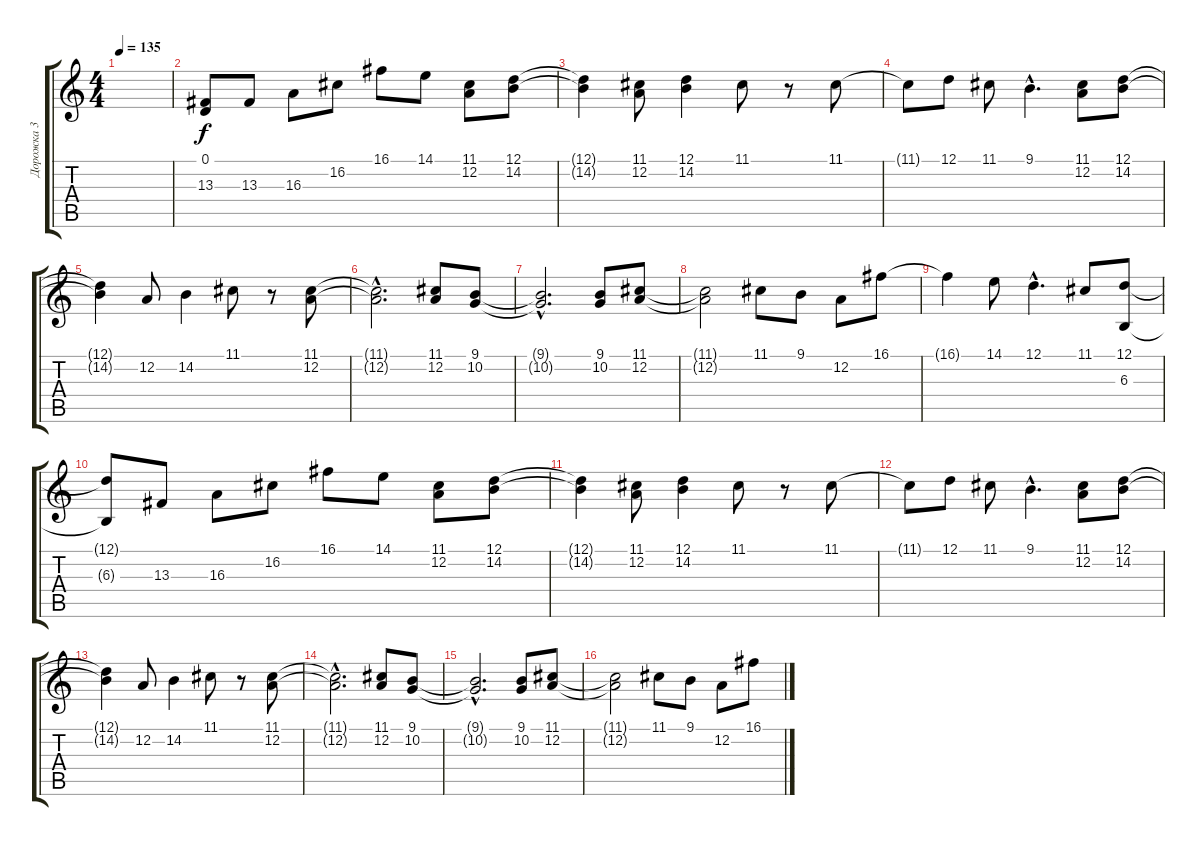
\track ("Дорожка 3" "Дорожка 3") {instrument stringensemble1}
\staff {score tabs}
\tuning (D4 A3 F3 C3 G2 D2) {hide}
\ts (4 4)
\tempo 135
\clef g2
\ks c
|
(0.1 13.3).8 13.3.8 16.3.8 16.2.8 16.1.8 14.1.8 (11.1 12.2).8 (12.1 14.2).8 |
(12.1{t} 14.2{t}).4 (11.1 12.2).8 (12.1 14.2).4 11.1.8 r.8 11.1.8 |
11.1{t}.8 12.1.8 11.1.8 9.1{hac}.4{d} (11.1 12.2).8 (12.1 14.2).8 |
(12.1{t} 14.2{t}).4 12.2.8 14.2.4 11.1.8 r.8 (11.1 12.2).8 |
(11.1{hac t} 12.2{hac t}).2{d} (11.1 12.2).8 (9.1 10.2).8 |
(9.1{hac t} 10.2{hac t}).2{d} (9.1 10.2).8 (11.1 12.2).8 |
(11.1{t} 12.2{t}).2 11.1.8 9.1.8 12.2.8 16.1.8 |
16.1{t}.4 14.1.8 12.1{hac}.4{d} 11.1.8 (12.1 6.3).8 |
(12.1{t} 6.3{t}).8 13.3.8 16.3.8 16.2.8 16.1.8 14.1.8 (11.1 12.2).8 (12.1 14.2).8 |
(12.1{t} 14.2{t}).4 (11.1 12.2).8 (12.1 14.2).4 11.1.8 r.8 11.1.8 |
11.1{t}.8 12.1.8 11.1.8 9.1{hac}.4{d} (11.1 12.2).8 (12.1 14.2).8 |
(12.1{t} 14.2{t}).4 12.2.8 14.2.4 11.1.8 r.8 (11.1 12.2).8 |
(11.1{hac t} 12.2{hac t}).2{d} (11.1 12.2).8 (9.1 10.2).8 |
(9.1{hac t} 10.2{hac t}).2{d} (9.1 10.2).8 (11.1 12.2).8 |
(11.1{t} 12.2{t}).2 11.1.8 9.1.8 12.2.8 16.1.8
